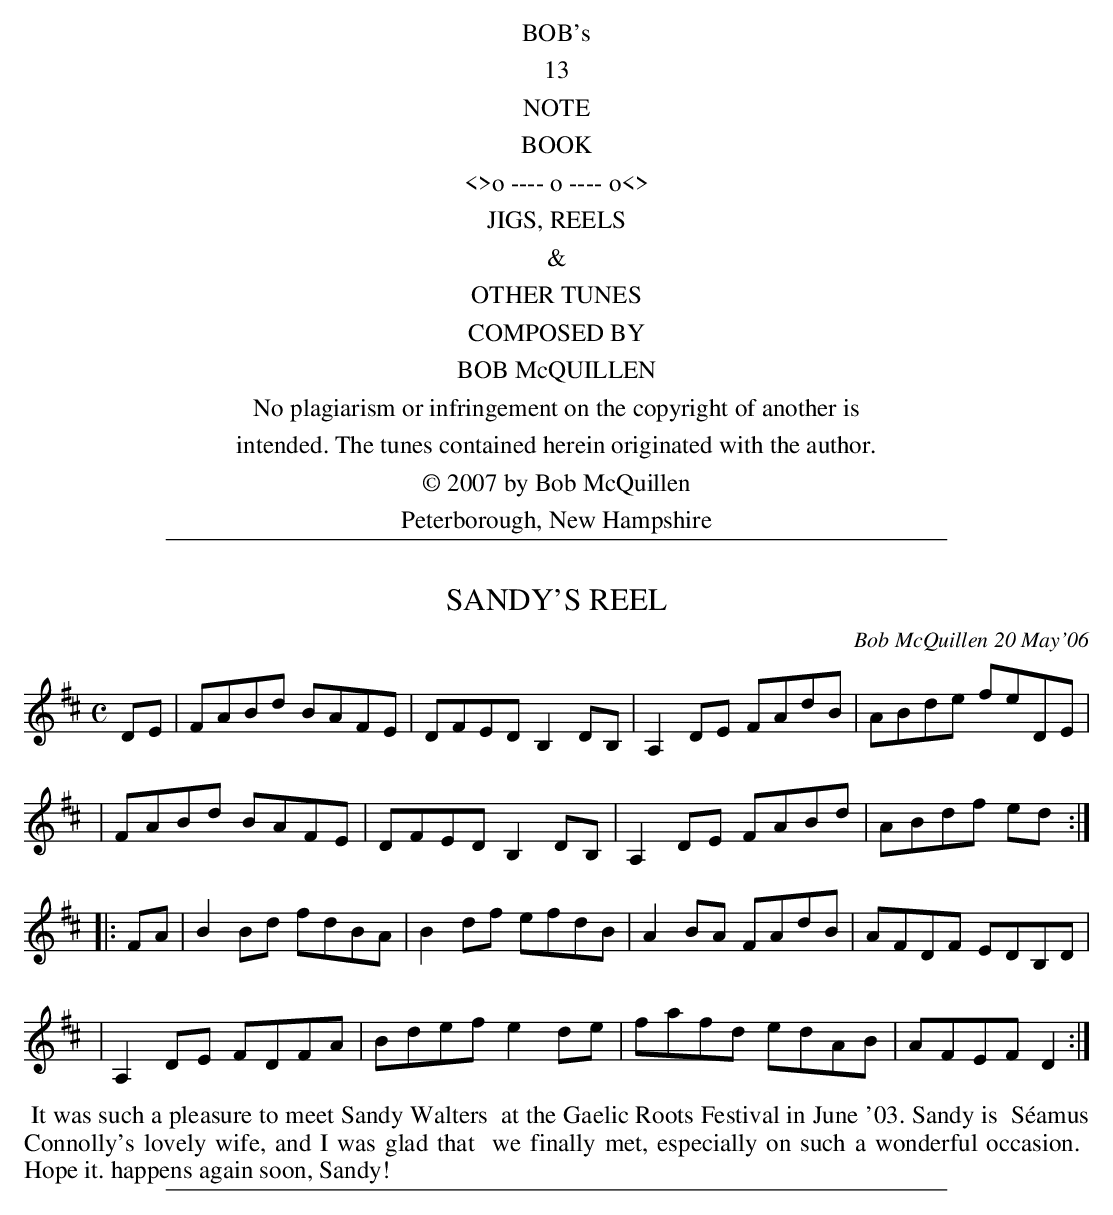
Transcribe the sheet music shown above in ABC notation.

X:1
T: SANDY'S REEL
C: Bob McQuillen 20 May'06
M: C
L: 1/8
K: D
DE \
| FABd BAFE | DFED B,2DB, | A,2DE FAdB | ABde feDE |
| FABd BAFE | DFED B,2DB, | A,2DE FABd | ABdf ed :|
|: FA \
| B2Bd  fdBA | B2df efdB | A2BA FAdB | AFDF EDB,D |
| A,2DE FDFA | Bdef e2de | fafd edAB | AFEF D2 :|
